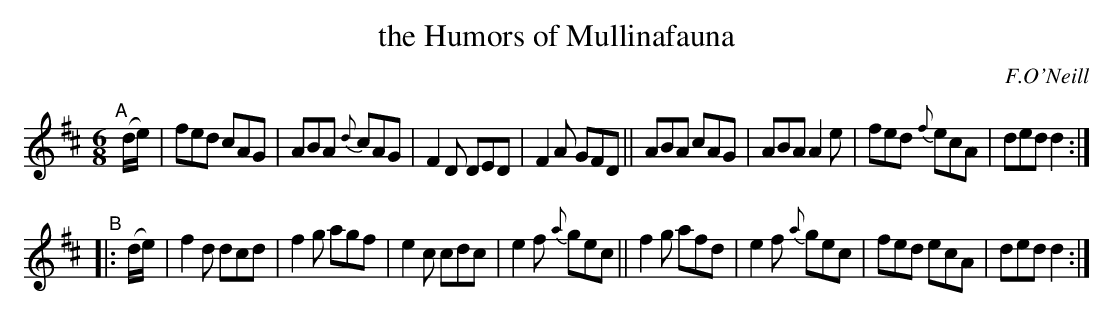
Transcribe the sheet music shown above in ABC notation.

X:1
T: the Humors of Mullinafauna
O: F.O'Neill
M: 6/8
L: 1/8
K: D
"^A"[|] (d/e/) |\
fed cAG | ABA {d}cAG | F2D DED | F2A GFD ||\
ABA cAG | ABA A2e | fed {f}ecA | ded d2 :|
"^B"|: (d/e/) |\
f2d dcd | f2g agf | e2c cdc | e2f {a}gec ||\
f2g afd | e2f {a}gec | fed ecA | ded d2 :|
